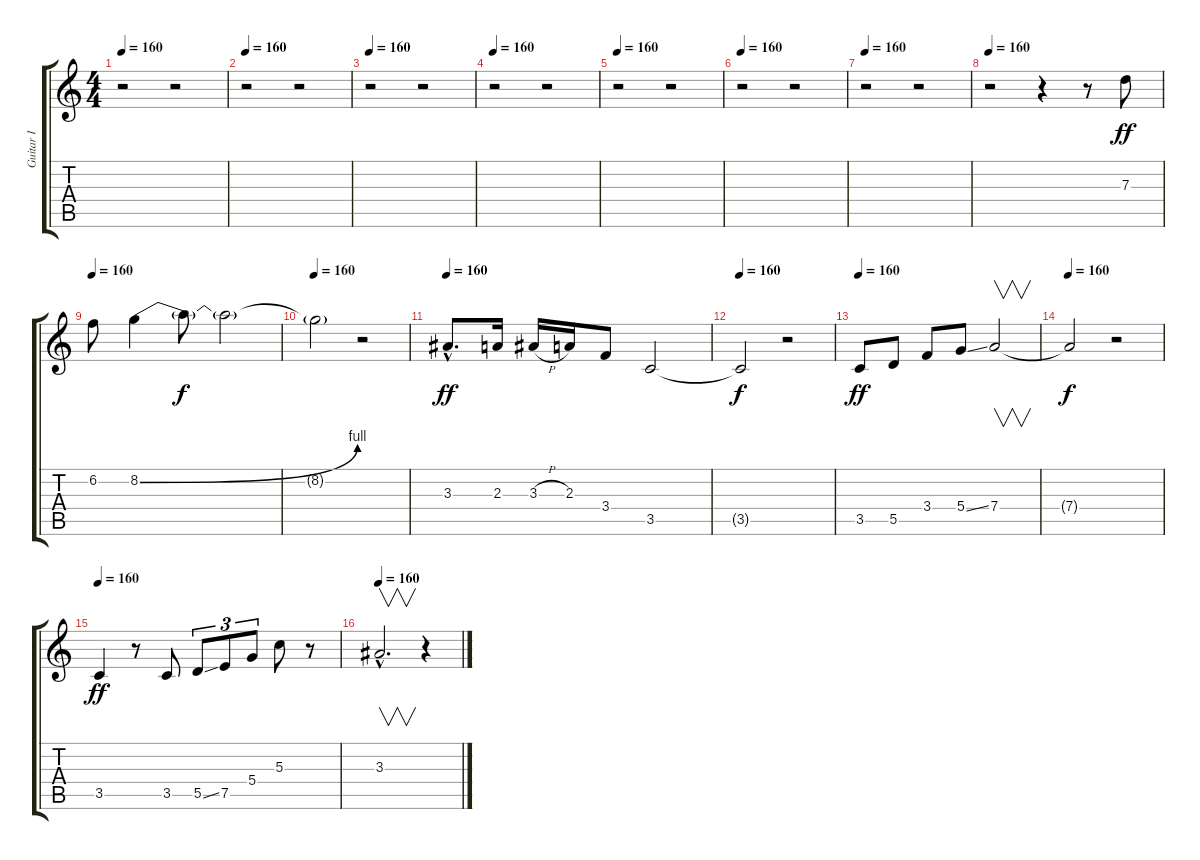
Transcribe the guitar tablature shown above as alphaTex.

\track ("Guitar I" "Guitar I") {instrument overdrivenguitar}
\staff {score tabs}
\tuning (E4 B3 G3 D3 A2 E2) {hide}
\ts (4 4)
\tempo 160
\clef g2
\ks c
r.2{dy f} r.2 |
\tempo 160
r.2 r.2 |
\tempo 160
r.2 r.2 |
\tempo 160
r.2 r.2 |
\tempo 160
r.2 r.2 |
\tempo 160
r.2 r.2 |
\tempo 160
r.2 r.2 |
\tempo 160
r.2 r.4 r.8 7.3.8{dy ff} |
\tempo 160
6.2.8 8.2{be (bend 0 0 60 4)}.4 8.2{t}.8{dy f} 8.2{t}.2 |
\tempo 160
8.2{t}.2 r.2 |
\tempo 160
3.3{hac}.8{d dy ff} 2.3.16 3.3{h}.16 2.3.16 3.4.8 3.5.2 |
\tempo 160
3.5{t}.2{dy f} r.2 |
\tempo 160
3.5.8{dy ff} 5.5.8 3.4.8 5.4{ss}.8 7.4.2{v} |
\tempo 160
7.4{t}.2{dy f} r.2 |
\tempo 160
3.5.4{dy ff} r.8 3.5.8 5.5{ss}.8{tu (3 2)} 7.5.8{tu (3 2)} 5.4.8{tu (3 2)} 5.3.8 r.8 |
\tempo 160
3.3{hac}.2{v d} r.4
